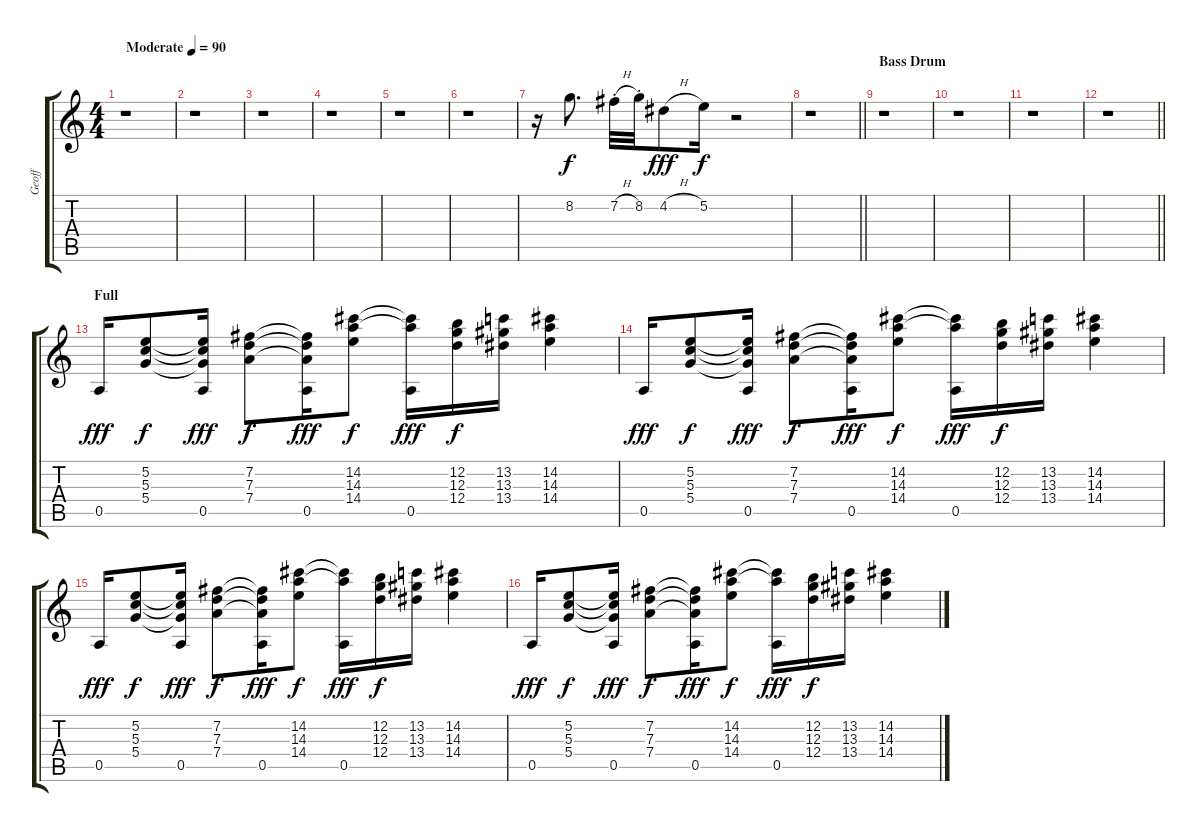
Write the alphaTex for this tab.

\track ("Geoff" "Geoff") {instrument distortionguitar}
\staff {score tabs}
\tuning (E4 B3 G3 D3 A2 E2) {hide}
\ts (4 4)
\tempo (90 "Moderate")
\clef g2
\ks c
r.1{dy f instrument distortionguitar} |
r.1 |
r.1 |
r.1 |
r.1 |
r.1 |
r.16 8.2.8{d} 7.2{h st}.32 8.2{st}.32 4.2{h}.8{dy fff} 5.2.16{dy f} r.2 |
\barLineRight lightlight
r.1 |
\section ("" "Bass Drum")
r.1 |
r.1 |
r.1 |
\barLineRight lightlight
r.1 |
\section ("" "Full")
0.5.16{dy fff} (5.2 5.3 5.4).8{dy f} (5.2{t} 5.3{t} 5.4{t} 0.5).16{dy fff} (7.2 7.3 7.4).8{dy f} (7.2{t} 7.3{t} 7.4{t} 0.5).16{dy fff} (14.2 14.3 14.4).8{dy f} (14.2{t} 14.3{t} 0.5).16{dy fff} (12.2 12.3 12.4).16{dy f} (13.2 13.3 13.4).16 (14.2 14.3 14.4).4 |
0.5.16{dy fff} (5.2 5.3 5.4).8{dy f} (5.2{t} 5.3{t} 5.4{t} 0.5).16{dy fff} (7.2 7.3 7.4).8{dy f} (7.2{t} 7.3{t} 7.4{t} 0.5).16{dy fff} (14.2 14.3 14.4).8{dy f} (14.2{t} 14.3{t} 0.5).16{dy fff} (12.2 12.3 12.4).16{dy f} (13.2 13.3 13.4).16 (14.2 14.3 14.4).4 |
0.5.16{dy fff} (5.2 5.3 5.4).8{dy f} (5.2{t} 5.3{t} 5.4{t} 0.5).16{dy fff} (7.2 7.3 7.4).8{dy f} (7.2{t} 7.3{t} 7.4{t} 0.5).16{dy fff} (14.2 14.3 14.4).8{dy f} (14.2{t} 14.3{t} 0.5).16{dy fff} (12.2 12.3 12.4).16{dy f} (13.2 13.3 13.4).16 (14.2 14.3 14.4).4 |
0.5.16{dy fff} (5.2 5.3 5.4).8{dy f} (5.2{t} 5.3{t} 5.4{t} 0.5).16{dy fff} (7.2 7.3 7.4).8{dy f} (7.2{t} 7.3{t} 7.4{t} 0.5).16{dy fff} (14.2 14.3 14.4).8{dy f} (14.2{t} 14.3{t} 0.5).16{dy fff} (12.2 12.3 12.4).16{dy f} (13.2 13.3 13.4).16 (14.2 14.3 14.4).4
